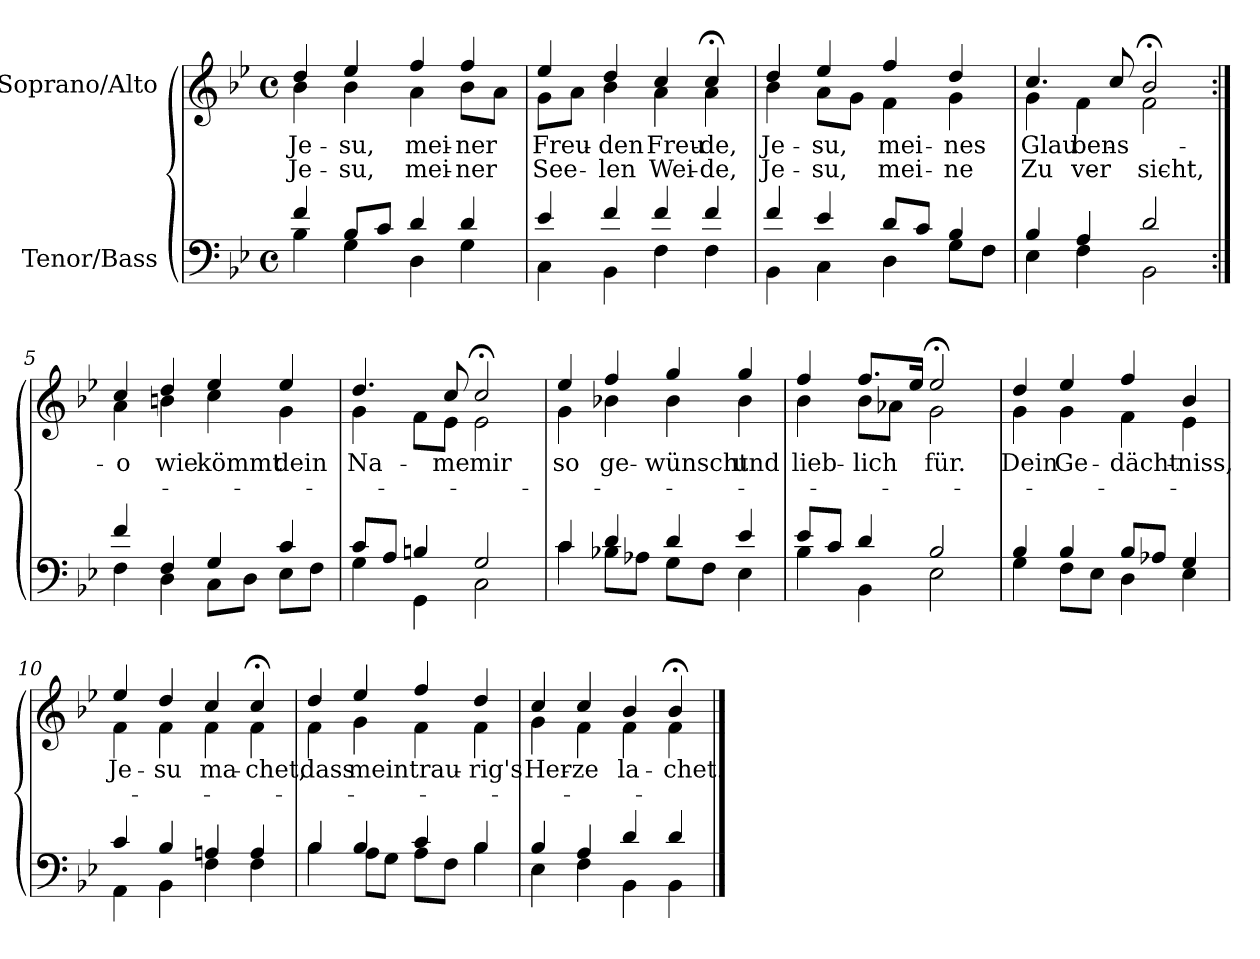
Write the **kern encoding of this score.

**kern	**kern	**text	**text
*part2	*part1	*part1	*part1
*staff2	*staff1	*staff1	*staff1
*I"Tenor/Bass	*I"Soprano/Alto	*	*
*clefF4	*clefG2	*	*
*k[b-e-]	*k[b-e-]	*	*
*M4/4	*M4/4	*	*
*met(c)	*met(c)	*	*
=1	=1	=1	=1
*^	*	*	*
!	!	!	!LO:LY:b	!LO:LY:b
*	*	*^	*	*
4f/	4B-\	4dd/	4b-\	Je-	Je-
!	!	!	!	!LO:LY:b	!LO:LY:b
8B-/L	4G\	4ee-/	4b-\	-su,	-su,
8c/J	.	.	.	.	.
!	!	!	!	!LO:LY:b	!LO:LY:b
4d/	4D\	4ff/	4a\	mei-	mei-
!	!	!	!	!LO:LY:b	!LO:LY:b
4d/	4G\	4ff/	8b-\L	-ner	-ner
.	.	.	8a\J	.	.
=2	=2	=2	=2	=2	=2
!	!	!	!	!LO:LY:b	!LO:LY:b
4e-/	4C\	4ee-/	8g\L	Freu-	See-
.	.	.	8a\J	.	.
!	!	!	!	!LO:LY:b	!LO:LY:b
4f/	4BB-\	4dd/	4b-\	-den	-len
!	!	!	!	!LO:LY:b	!LO:LY:b
4f/	4F\	4cc/	4a\	Freu-	Wei-
!	!	!	!	!LO:LY:b	!LO:LY:b
4f/	4F\	4cc;</	4a\	-de,	-de,
=3	=3	=3	=3	=3	=3
!	!	!	!	!LO:LY:b	!LO:LY:b
4f/	4BB-\	4dd/	4b-\	Je-	Je-
!	!	!	!	!LO:LY:b	!LO:LY:b
4e-/	4C\	4ee-/	8a\L	-su,	-su,
.	.	.	8g\J	.	.
!	!	!	!	!LO:LY:b	!LO:LY:b
8d/L	4D\	4ff/	4f\	mei-	mei-
8c/J	.	.	.	.	.
!	!	!	!	!LO:LY:b	!LO:LY:b
4B-/	8G\L	4dd/	4g\	-nes	-ne
.	8F\J	.	.	.	.
=4	=4	=4	=4	=4	=4
!	!	!	!	!LO:LY:b	!LO:LY:b
4B-/	4E-\	4.cc/	4g\	Glau-	Zu-
!	!	!	!	!LO:LY:b	!LO:LY:b
4A/	4F\	.	4f\	bens	ver-
.	.	8cc/	.	.	.
!	!	!	!	!LO:LY:b	!
!	!	!	!	!	!LO:LY:b
2d/	2BB-\	2b-;</	2f\	.	-sicht,
!!LO:LB:g=z	!!
=5:|!	=5:|!	=5:|!	=5:|!	=5:|!	=5:|!
!	!	!	!	!LO:LY:b	!
4f/	4F\	4cc/	4a\	o	.
!	!	!	!	!LO:LY:b	!
4F/	4D\	4dd/	4bn\	wie	.
!	!	!	!	!LO:LY:b	!
4G/	8C\L	4ee-/	4cc\	kömmt	.
.	8D\J	.	.	.	.
!	!	!	!	!LO:LY:b	!
4c/	8E-\L	4ee-/	4g\	dein	.
.	8F\J	.	.	.	.
=6	=6	=6	=6	=6	=6
!	!	!	!	!LO:LY:b	!
8c/L	4G\	4.dd/	4g\	Na-	.
8A/J	.	.	.	.	.
4Bn/	4GG\	.	8f\L	.	.
!	!	!	!	!LO:LY:b	!
.	.	8cc/	8e-\J	-me	.
!	!	!	!	!LO:LY:b	!
2G/	2C\	2cc;</	2e-\	mir	.
=7	=7	=7	=7	=7	=7
!	!	!	!	!LO:LY:b	!
4c/	4c\	4ee-/	4g\	so	.
!	!	!	!	!LO:LY:b	!
4d/	8B-X\L	4ff/	4b-X\	ge-	.
.	8A-X\J	.	.	.	.
!	!	!	!	!LO:LY:b	!
4d/	8G\L	4gg/	4b-\	-wünscht	.
.	8F\J	.	.	.	.
!	!	!	!	!LO:LY:b	!
4e-/	4E-\	4gg/	4b-\	und	.
=8	=8	=8	=8	=8	=8
!	!	!	!	!LO:LY:b	!
8e-/L	4B-\	4ff/	4b-\	lieb-	.
8c/J	.	.	.	.	.
!	!	!	!	!LO:LY:b	!
4d/	4BB-\	8.ff/L	8b-\L	-lich	.
.	.	.	8a-X\J	.	.
.	.	16ee-/Jk	.	.	.
!	!	!	!	!LO:LY:b	!
2B-/	2E-\	2ee-;</	2g\	für.	.
!!LO:LB:g=z	!!
=9	=9	=9	=9	=9	=9
!	!	!	!	!LO:LY:b	!
4B-/	4G\	4dd/	4g\	Dein	.
!	!	!	!	!LO:LY:b	!
4B-/	8F\L	4ee-/	4g\	Ge-	.
.	8E-\J	.	.	.	.
!	!	!	!	!LO:LY:b	!
8B-/L	4D\	4ff/	4f\	-dächt-	.
8A-X/J	.	.	.	.	.
!	!	!	!	!LO:LY:b	!
4G/	4E-\	4b-/	4e-\	-niss,	.
=10	=10	=10	=10	=10	=10
!	!	!	!	!LO:LY:b	!
4c/	4AA\	4ee-/	4f\	Je-	.
!	!	!	!	!LO:LY:b	!
4B-/	4BB-\	4dd/	4f\	-su	.
!	!	!	!	!LO:LY:b	!
4An/	4F\	4cc/	4f\	ma-	.
!	!	!	!	!LO:LY:b	!
4A/	4F\	4cc;</	4f\	-chet,	.
=11	=11	=11	=11	=11	=11
!	!	!	!	!LO:LY:b	!
4B-/	4B-\	4dd/	4f\	dass	.
!	!	!	!	!LO:LY:b	!
4B-/	8A\L	4ee-/	4g\	mein	.
.	8G\J	.	.	.	.
!	!	!	!	!LO:LY:b	!
4c/	8A\L	4ff/	4f\	trau-	.
.	8F\J	.	.	.	.
!	!	!	!	!LO:LY:b	!
4B-/	4B-\	4dd/	4f\	-rig's	.
=12	=12	=12	=12	=12	=12
!	!	!	!	!LO:LY:b	!
4B-/	4E-\	4cc/	4g\	Her-	.
!	!	!	!	!LO:LY:b	!
4A/	4F\	4cc/	4f\	-ze	.
!	!	!	!	!LO:LY:b	!
4d/	4BB-\	4b-/	4f\	la-	.
!	!	!	!	!LO:LY:b	!
4d/	4BB-\	4b-;</	4f\	-chet.	.
*v	*v	*	*	*	*
*	*v	*v	*	*
==	==	==	==
*-	*-	*-	*-
